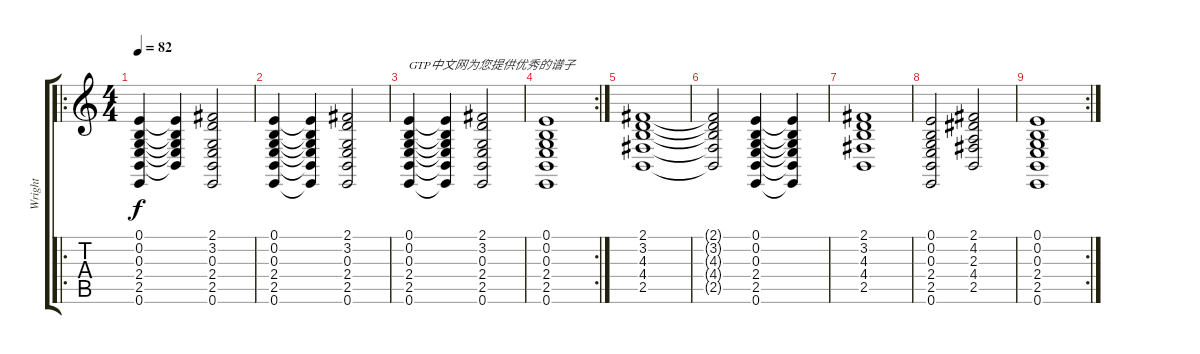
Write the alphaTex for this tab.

\track ("Wright" "Wright") {instrument drawbarorgan}
\staff {score tabs}
\tuning (E4 B3 G3 D3 A2 E2) {hide}
\ro
\ts (4 4)
\tempo 82
\clef g2
\ks c
(0.1 0.2 0.3 2.4 2.5 0.6).4{dy f instrument drawbarorgan} (0.1{t} 0.2{t} 0.3{t} 2.4{t} 2.5{t}).4 (2.1 3.2 0.3 2.4 2.5 0.6).2 |
(0.1 0.2 0.3 2.4 2.5 0.6).4 (0.1{t} 0.2{t} 0.3{t} 2.4{t} 2.5{t} 0.6{t}).4 (2.1 3.2 0.3 2.4 2.5 0.6).2 |
(0.1 0.2 0.3 2.4 2.5 0.6).4{txt "GTP中文网为您提供优秀的谱子"} (0.1{t} 0.2{t} 0.3{t} 2.4{t} 2.5{t} 0.6{t}).4 (2.1 3.2 0.3 2.4 2.5 0.6).2 |
\rc 2
(0.1 0.2 0.3 2.4 2.5 0.6).1 |
(2.1 3.2 4.3 4.4 2.5).1 |
(2.1{t} 3.2{t} 4.3{t} 4.4{t} 2.5{t}).2 (0.1 0.2 0.3 2.4 2.5 0.6).4 (0.1{t} 0.2{t} 0.3{t} 2.4{t} 2.5{t} 0.6{t}).4 |
(2.1 3.2 4.3 4.4 2.5).1 |
(0.1 0.2 0.3 2.4 2.5 0.6).2 (2.1 4.2 2.3 4.4 2.5).2 |
\rc 2
(0.1 0.2 0.3 2.4 2.5 0.6).1
